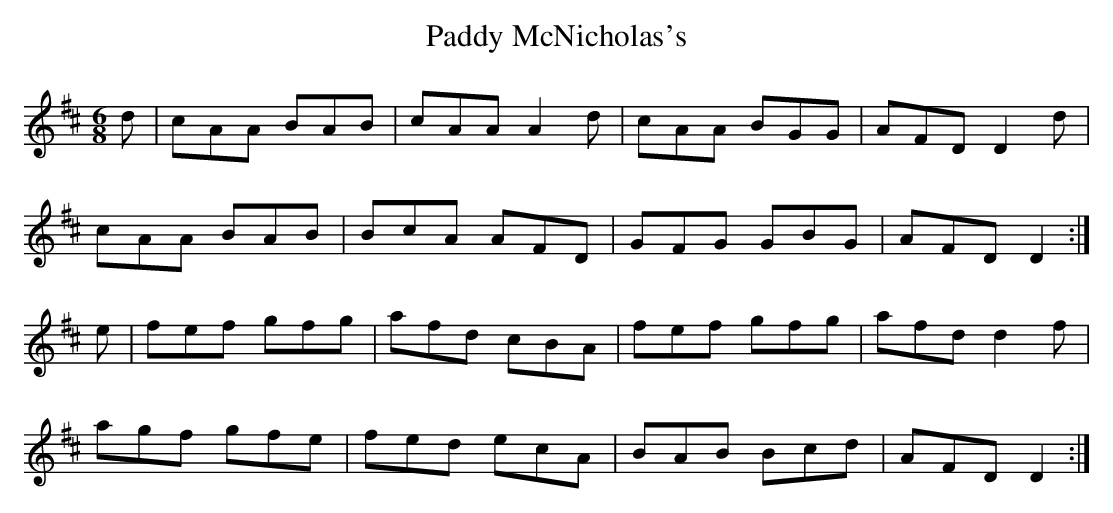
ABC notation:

X:1
T:McNicholas's, Paddy
M:6/8
L:1/8
K:D Major
d|cAA BAB|cAA A2d|cAA BGG|AFD D2d|!
cAA BAB|BcA AFD|GFG GBG|AFD D2:|!
e|fef gfg|afd cBA|fef gfg|afd d2f|!
agf gfe|fed ecA|BAB Bcd|AFD D2:|!
